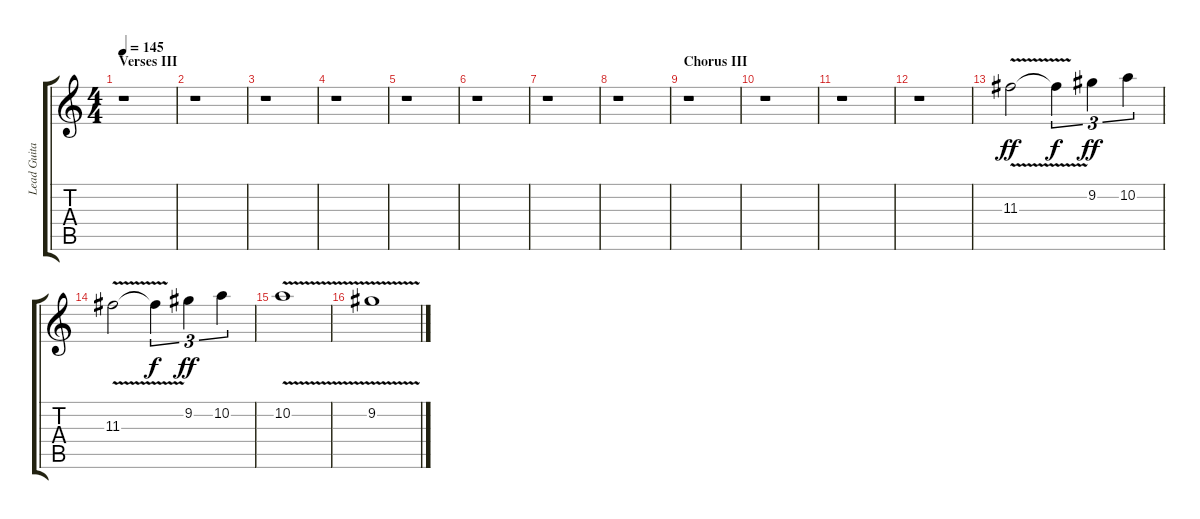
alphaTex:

\track ("Lead Guitar" "Lead Guita") {instrument overdrivenguitar}
\staff {score tabs}
\tuning (E4 B3 G3 D3 A2 E2) {hide}
\ts (4 4)
\section ("" "Verses III")
\tempo 145
\clef g2
\ks c
r.1{dy ff} |
r.1 |
r.1 |
r.1 |
r.1 |
r.1 |
r.1 |
r.1 |
\section ("" "Chorus III")
r.1 |
r.1 |
r.1 |
r.1 |
11.3{v}.2{balance 8} 11.3{t}.4{tu (3 2) dy f} 9.2.4{tu (3 2) dy ff} 10.2.4{tu (3 2)} |
11.3{v}.2 11.3{t}.4{tu (3 2) dy f} 9.2.4{tu (3 2) dy ff} 10.2.4{tu (3 2)} |
10.2{v}.1 |
9.2{v}.1
